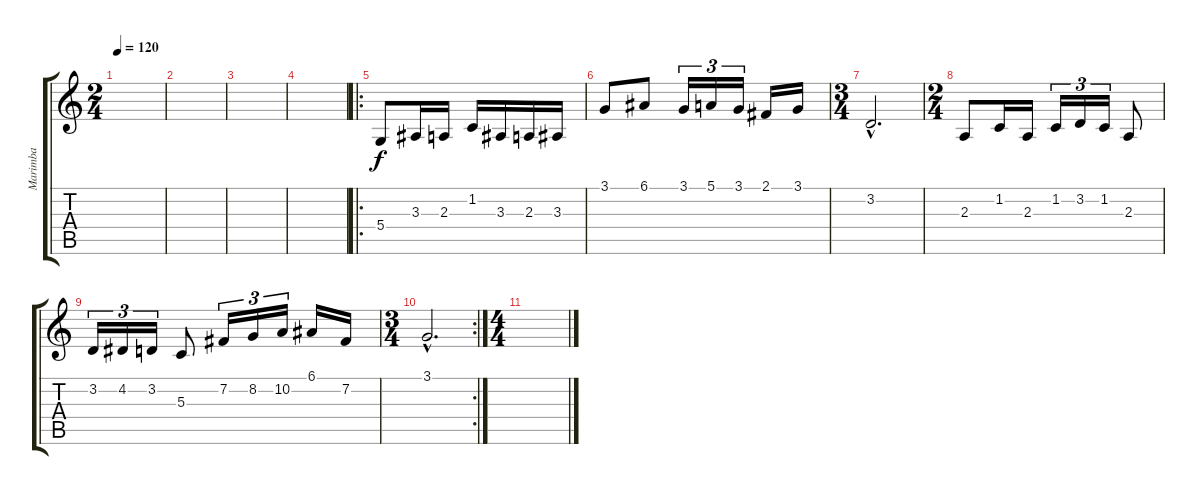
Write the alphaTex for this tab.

\track ("Marimba" "Marimba") {instrument marimba}
\staff {score tabs}
\tuning (E4 B3 G3 D3 A2 E2) {hide}
\ts (2 4)
\tempo 120
\clef g2
\ks c
|
|
|
|
\ro
5.4.8 3.3.16 2.3.16 1.2.16 3.3.16 2.3.16 3.3.16 |
3.1.8 6.1.8 3.1.16{tu (3 2)} 5.1.16{tu (3 2)} 3.1.16{tu (3 2)} 2.1.16 3.1.16 |
\ts (3 4)
3.2{hac}.2{d} |
\ts (2 4)
2.3.8 1.2.16 2.3.16 1.2.16{tu (3 2)} 3.2.16{tu (3 2)} 1.2.16{tu (3 2)} 2.3.8 |
3.2.16{tu (3 2)} 4.2.16{tu (3 2)} 3.2.16{tu (3 2)} 5.3.8 7.2.16{tu (3 2)} 8.2.16{tu (3 2)} 10.2.16{tu (3 2)} 6.1.16 7.2.16 |
\rc 2
\ts (3 4)
3.1{hac}.2{d} |
\ts (4 4)
